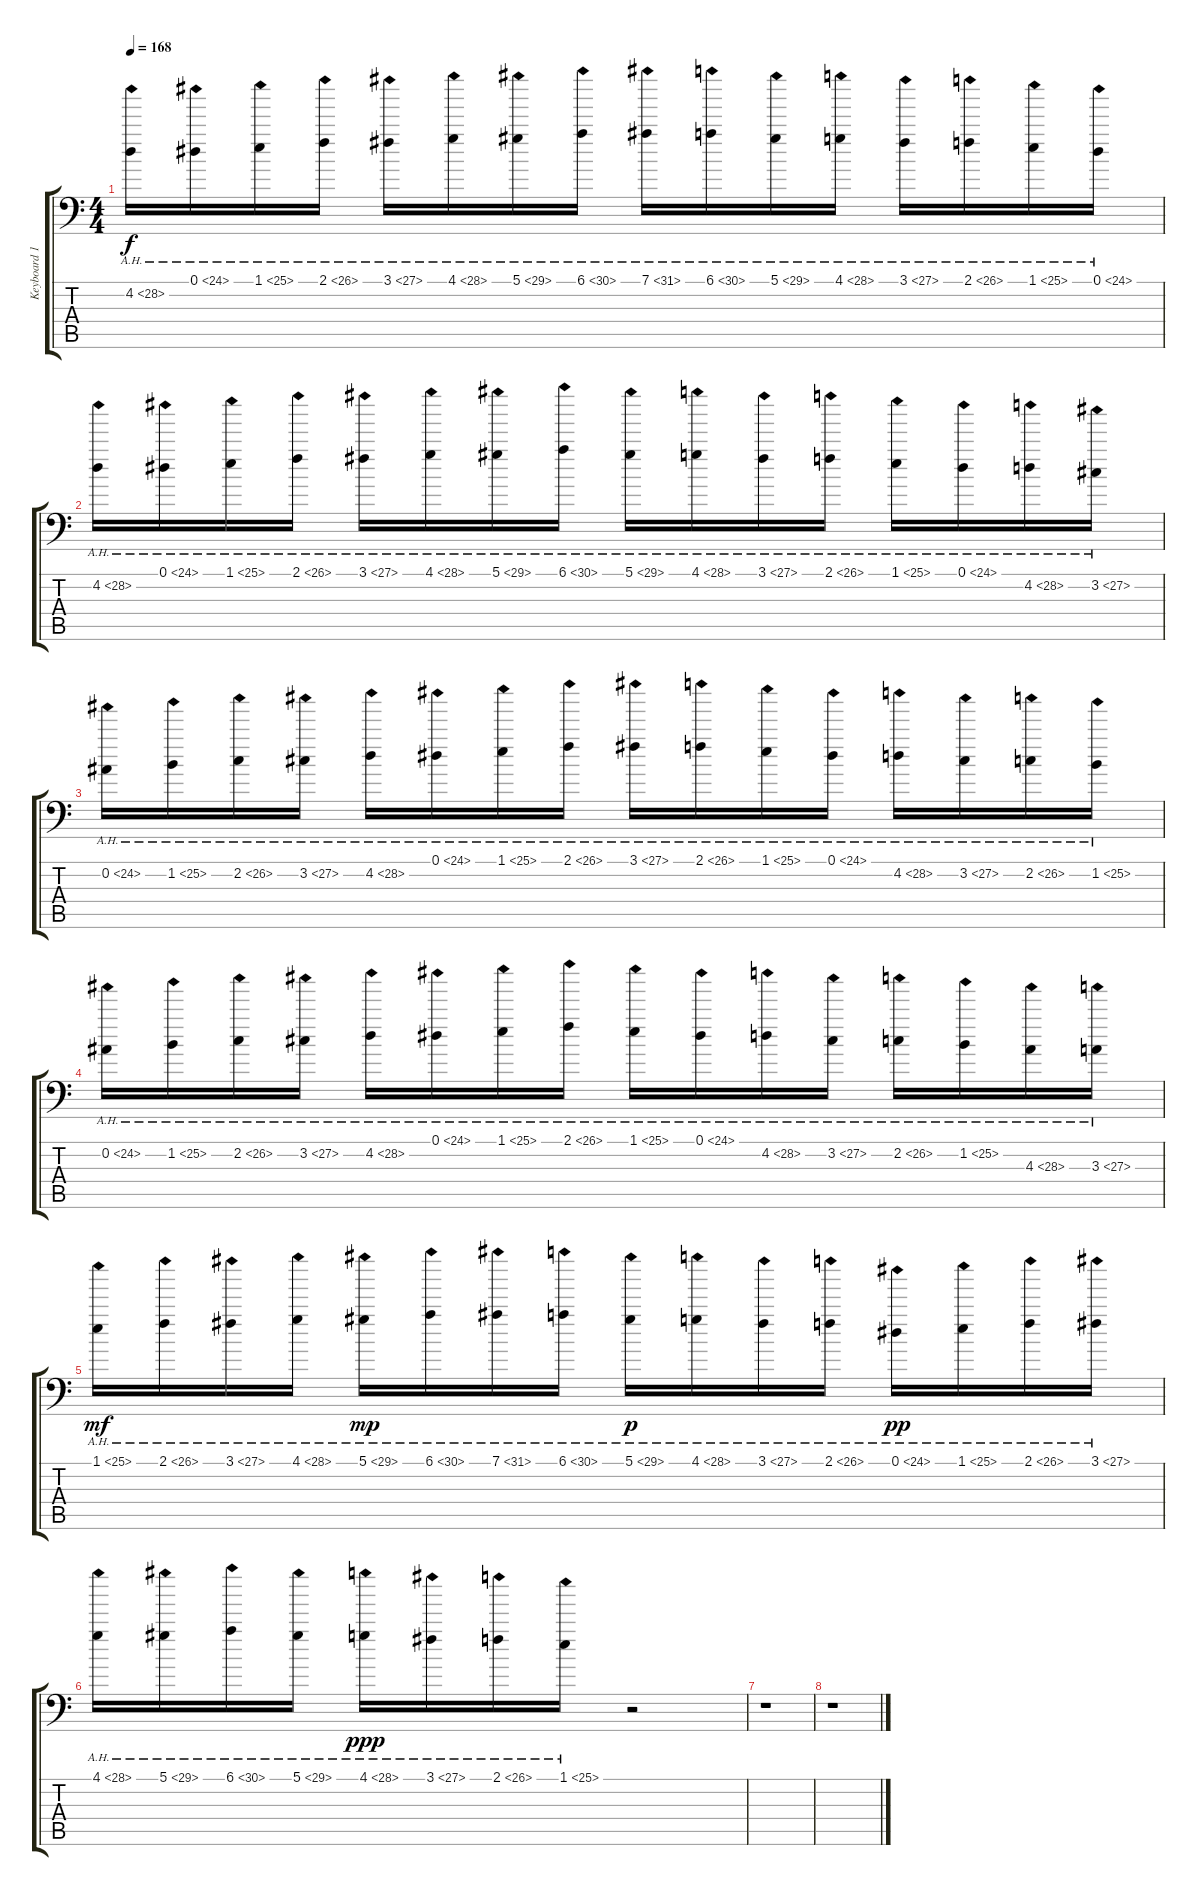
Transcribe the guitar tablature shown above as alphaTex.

\track ("Keyboard 1 " "Keyboard 1") {instrument distortionguitar}
\staff {score tabs}
\tuning (Eb4 Bb3 Gb3 Db3 Ab2 Eb1) {hide}
\ts (4 4)
\tempo 168
\clef f4
\ks c
4.2{ah 24}.16{dy f} 0.1{ah 24}.16 1.1{ah 24}.16 2.1{ah 24}.16 3.1{ah 24}.16 4.1{ah 24}.16 5.1{ah 24}.16 6.1{ah 24}.16 7.1{ah 24}.16 6.1{ah 24}.16 5.1{ah 24}.16 4.1{ah 24}.16 3.1{ah 24}.16 2.1{ah 24}.16 1.1{ah 24}.16 0.1{ah 24}.16 |
4.2{ah 24}.16 0.1{ah 24}.16 1.1{ah 24}.16 2.1{ah 24}.16 3.1{ah 24}.16 4.1{ah 24}.16 5.1{ah 24}.16 6.1{ah 24}.16 5.1{ah 24}.16 4.1{ah 24}.16 3.1{ah 24}.16 2.1{ah 24}.16 1.1{ah 24}.16 0.1{ah 24}.16 4.2{ah 24}.16 3.2{ah 24}.16 |
0.2{ah 24}.16 1.2{ah 24}.16 2.2{ah 24}.16 3.2{ah 24}.16 4.2{ah 24}.16 0.1{ah 24}.16 1.1{ah 24}.16 2.1{ah 24}.16 3.1{ah 24}.16 2.1{ah 24}.16 1.1{ah 24}.16 0.1{ah 24}.16 4.2{ah 24}.16 3.2{ah 24}.16 2.2{ah 24}.16 1.2{ah 24}.16 |
0.2{ah 24}.16 1.2{ah 24}.16 2.2{ah 24}.16 3.2{ah 24}.16 4.2{ah 24}.16 0.1{ah 24}.16 1.1{ah 24}.16 2.1{ah 24}.16 1.1{ah 24}.16 0.1{ah 24}.16 4.2{ah 24}.16 3.2{ah 24}.16 2.2{ah 24}.16 1.2{ah 24}.16 4.3{ah 24}.16 3.3{ah 24}.16 |
1.1{ah 24}.16{dy mf} 2.1{ah 24}.16 3.1{ah 24}.16 4.1{ah 24}.16 5.1{ah 24}.16{dy mp} 6.1{ah 24}.16 7.1{ah 24}.16 6.1{ah 24}.16 5.1{ah 24}.16{dy p} 4.1{ah 24}.16 3.1{ah 24}.16 2.1{ah 24}.16 0.1{ah 24}.16{dy pp} 1.1{ah 24}.16 2.1{ah 24}.16 3.1{ah 24}.16 |
4.1{ah 24}.16 5.1{ah 24}.16 6.1{ah 24}.16 5.1{ah 24}.16 4.1{ah 24}.16{dy ppp} 3.1{ah 24}.16 2.1{ah 24}.16 1.1{ah 24}.16 r.2 |
r.1 |
r.1
